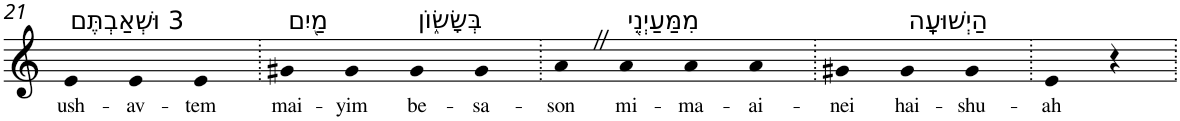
**kern	**text
*part1	*part1
*staff1	*staff1
*I"Piano	*
*I'Pno	*
!!LO:PB:g=z
*clefG2	*
*k[]	*
=21	=21
!LO:TX:a:t=3 וּשְׁאַבְתֶּם	!
!	!LO:LY:b
4e	ush-
!	!LO:LY:b
4e	-av-
!	!LO:LY:b
4e	-tem
=22.	=22.
!LO:TX:a:t=מַ֖יִם	!
!	!LO:LY:b
4g#X	mai-
!	!LO:LY:b
4g#	-yim
!LO:TX:a:t=בְּשָׂשׂ֑וֹן	!
!	!LO:LY:b
4g#	be-
!	!LO:LY:b
4g#	-sa-
=23.	=23.
!	!LO:LY:b
4aZ	-son
!LO:TX:a:t=מִמַּעַיְנֵ֖י	!
!	!LO:LY:b
4a	mi-
!	!LO:LY:b
4a	-ma-
!	!LO:LY:b
4a	-ai-
=24.	=24.
!	!LO:LY:b
4g#X	-nei
!LO:TX:a:t=הַיְשׁוּעָֽה	!
!	!LO:LY:b
4g#	hai-
!	!LO:LY:b
4g#	-shu-
=25.	=25.
!	!LO:LY:b
4e	-ah
4r	.
=.	=.
*-	*-
